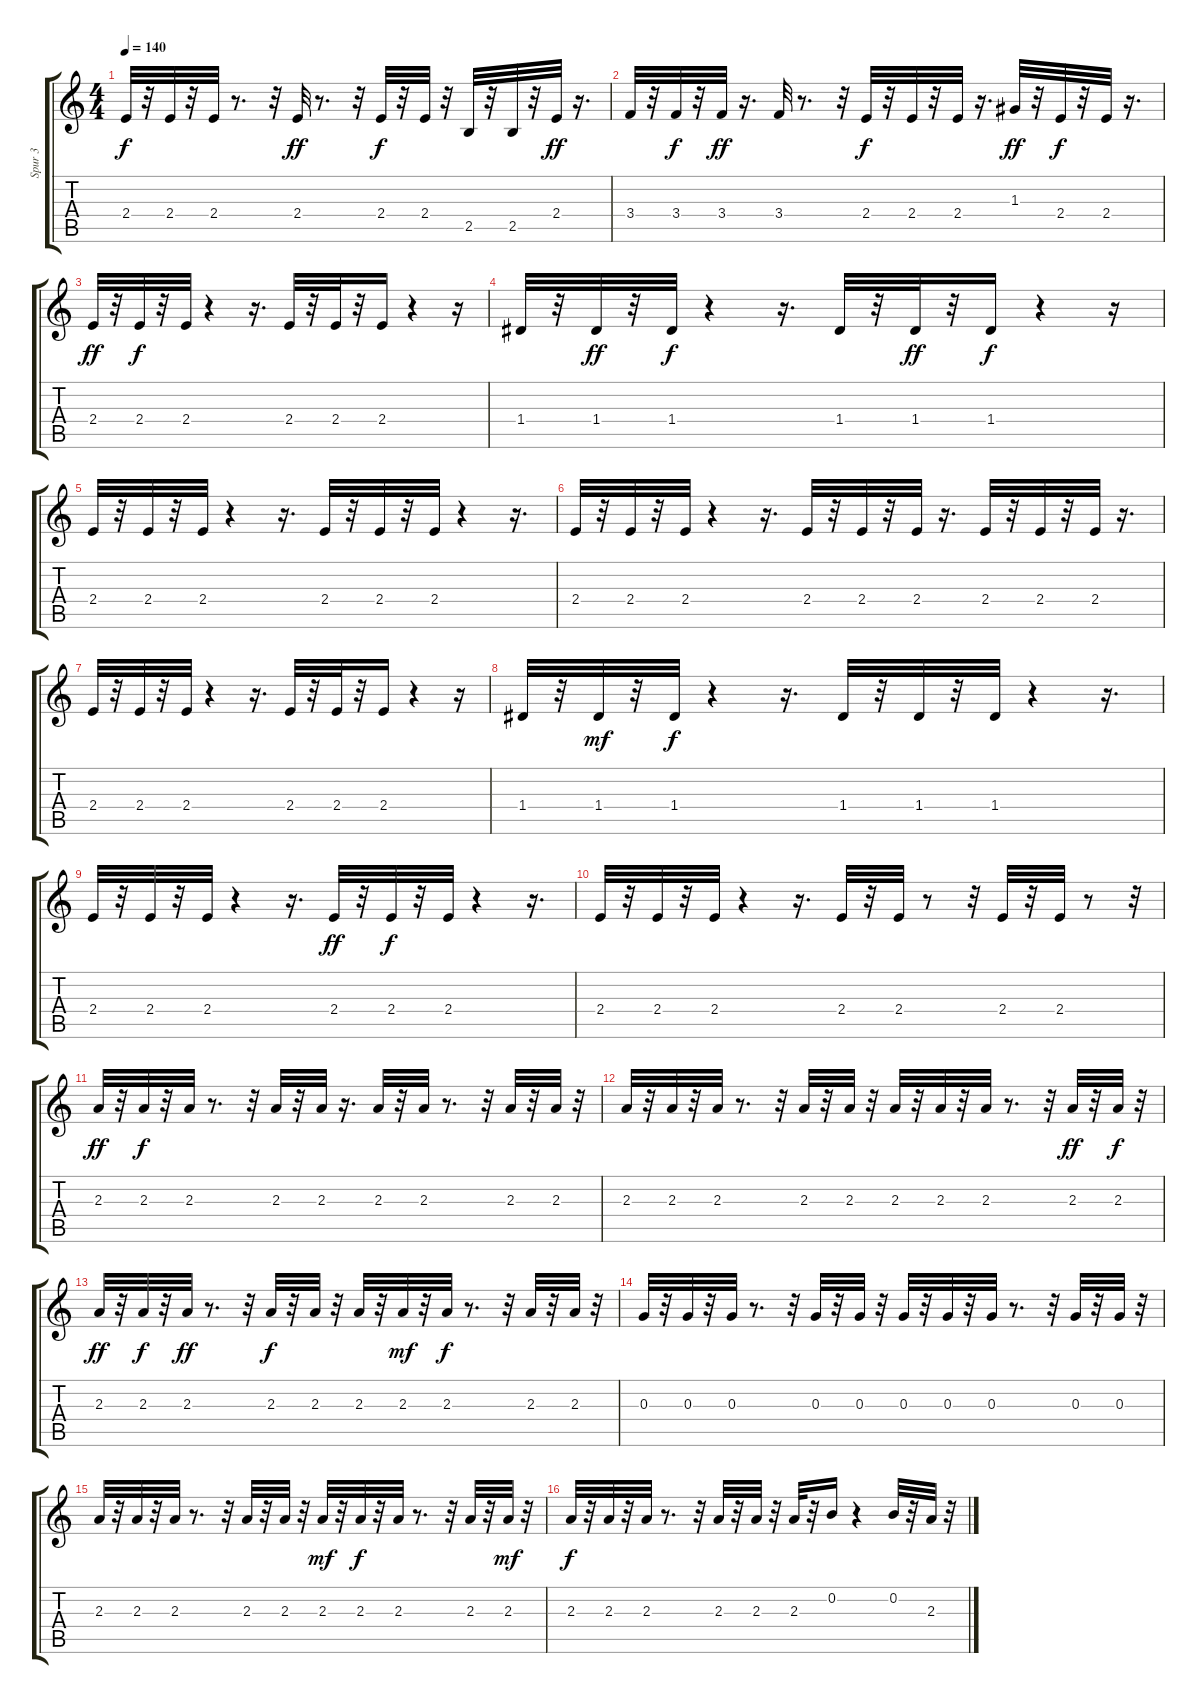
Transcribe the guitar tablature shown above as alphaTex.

\track ("Spur 3" "Spur 3") {instrument electricguitarclean}
\staff {score tabs}
\tuning (E4 B3 G3 D3 A2 E2) {hide}
\ts (4 4)
\tempo 140
\clef g2
\ks c
2.4.32{dy f} r.32 2.4.32 r.32 2.4.32 r.8{d} r.32 2.4.32{dy ff} r.8{d} r.32 2.4.32{dy f} r.32 2.4.32 r.32 2.5.32 r.32 2.5.32 r.32 2.4.32{dy ff} r.16{d} |
3.4.32 r.32 3.4.32{dy f} r.32 3.4.32{dy ff} r.16{d} 3.4.32 r.8{d} r.32 2.4.32{dy f} r.32 2.4.32 r.32 2.4.32 r.16{d} 1.3.32{dy ff} r.32 2.4.32{dy f} r.32 2.4.32 r.16{d} |
2.4.32{dy ff} r.32 2.4.32{dy f} r.32 2.4.32 r.4 r.16{d} 2.4.32 r.32 2.4.32 r.32 2.4.16 r.4 r.16 |
1.4.32 r.32 1.4.32{dy ff} r.32 1.4.32{dy f} r.4 r.16{d} 1.4.32 r.32 1.4.32{dy ff} r.32 1.4.16{dy f} r.4 r.16 |
2.4.32 r.32 2.4.32 r.32 2.4.32 r.4 r.16{d} 2.4.32 r.32 2.4.32 r.32 2.4.32 r.4 r.16{d} |
2.4.32 r.32 2.4.32 r.32 2.4.32 r.4 r.16{d} 2.4.32 r.32 2.4.32 r.32 2.4.32 r.16{d} 2.4.32 r.32 2.4.32 r.32 2.4.32 r.16{d} |
2.4.32 r.32 2.4.32 r.32 2.4.32 r.4 r.16{d} 2.4.32 r.32 2.4.32 r.32 2.4.16 r.4 r.16 |
1.4.32 r.32 1.4.32{dy mf} r.32 1.4.32{dy f} r.4 r.16{d} 1.4.32 r.32 1.4.32 r.32 1.4.32 r.4 r.16{d} |
2.4.32 r.32 2.4.32 r.32 2.4.32 r.4 r.16{d} 2.4.32{dy ff} r.32 2.4.32{dy f} r.32 2.4.32 r.4 r.16{d} |
2.4.32 r.32 2.4.32 r.32 2.4.32 r.4 r.16{d} 2.4.32 r.32 2.4.32 r.8 r.32 2.4.32 r.32 2.4.32 r.8 r.32 |
2.3.32{dy ff} r.32 2.3.32{dy f} r.32 2.3.32 r.8{d} r.32 2.3.32 r.32 2.3.32 r.16{d} 2.3.32 r.32 2.3.32 r.8{d} r.32 2.3.32 r.32 2.3.32 r.32 |
2.3.32 r.32 2.3.32 r.32 2.3.32 r.8{d} r.32 2.3.32 r.32 2.3.32 r.32 2.3.32 r.32 2.3.32 r.32 2.3.32 r.8{d} r.32 2.3.32{dy ff} r.32 2.3.32{dy f} r.32 |
2.3.32{dy ff} r.32 2.3.32{dy f} r.32 2.3.32{dy ff} r.8{d} r.32 2.3.32{dy f} r.32 2.3.32 r.32 2.3.32 r.32 2.3.32{dy mf} r.32 2.3.32{dy f} r.8{d} r.32 2.3.32 r.32 2.3.32 r.32 |
0.3.32 r.32 0.3.32 r.32 0.3.32 r.8{d} r.32 0.3.32 r.32 0.3.32 r.32 0.3.32 r.32 0.3.32 r.32 0.3.32 r.8{d} r.32 0.3.32 r.32 0.3.32 r.32 |
2.3.32 r.32 2.3.32 r.32 2.3.32 r.8{d} r.32 2.3.32 r.32 2.3.32 r.32 2.3.32{dy mf} r.32 2.3.32{dy f} r.32 2.3.32 r.8{d} r.32 2.3.32 r.32 2.3.32{dy mf} r.32 |
2.3.32{dy f} r.32 2.3.32 r.32 2.3.32 r.8{d} r.32 2.3.32 r.32 2.3.32 r.32 2.3.32 r.32 0.2.16 r.4 0.2.32 r.32 2.3.32 r.32
